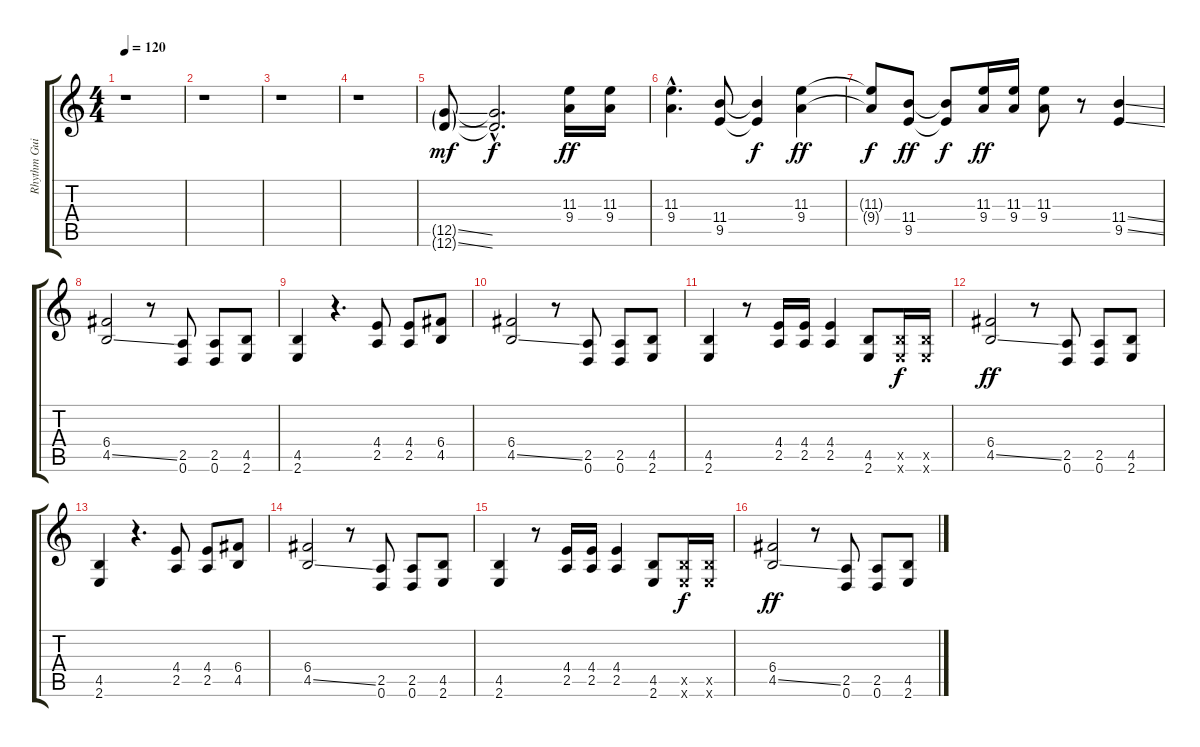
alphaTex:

\track ("Rhythm Guitar" "Rhythm Gui") {instrument distortionguitar}
\staff {score tabs}
\tuning (D4 A3 F3 C3 G2 D2) {hide}
\ts (4 4)
\tempo 120
\clef g2
\ks c
r.1{dy mf instrument distortionguitar} |
r.1 |
r.1 |
r.1 |
(12.5{ss g} 12.6{ss g}).8 (12.5{hac t} 12.6{hac t}).2{d dy f} (11.3 9.4).16{dy ff} (11.3 9.4).16 |
(11.3{hac} 9.4{hac}).4{d} (11.4 9.5).8 (11.4{t} 9.5{t}).4{dy f} (11.3 9.4).4{dy ff} |
(11.3{t} 9.4{t}).8{dy f} (11.4 9.5).8{dy ff} (11.4{t} 9.5{t}).8{dy f} (11.3 9.4).16{dy ff} (11.3 9.4).16 (11.3 9.4).8 r.8 (11.4{ss} 9.5{ss}).4 |
(6.4 4.5{ss}).2 r.8 (2.5 0.6).8 (2.5 0.6).8 (4.5 2.6).8 |
(4.5 2.6).4 r.4{d} (4.4 2.5).8 (4.4 2.5).8 (6.4 4.5).8 |
(6.4 4.5{ss}).2 r.8 (2.5 0.6).8 (2.5 0.6).8 (4.5 2.6).8 |
(4.5 2.6).4 r.8 (4.4 2.5).16 (4.4 2.5).16 (4.4 2.5).4 (4.5 2.6).8 (4.5{x} 2.6{x}).16{dy f} (4.5{x} 2.6{x}).16 |
(6.4 4.5{ss}).2{dy ff} r.8 (2.5 0.6).8 (2.5 0.6).8 (4.5 2.6).8 |
(4.5 2.6).4 r.4{d} (4.4 2.5).8 (4.4 2.5).8 (6.4 4.5).8 |
(6.4 4.5{ss}).2 r.8 (2.5 0.6).8 (2.5 0.6).8 (4.5 2.6).8 |
(4.5 2.6).4 r.8 (4.4 2.5).16 (4.4 2.5).16 (4.4 2.5).4 (4.5 2.6).8 (4.5{x} 2.6{x}).16{dy f} (4.5{x} 2.6{x}).16 |
(6.4 4.5{ss}).2{dy ff} r.8 (2.5 0.6).8 (2.5 0.6).8 (4.5 2.6).8
